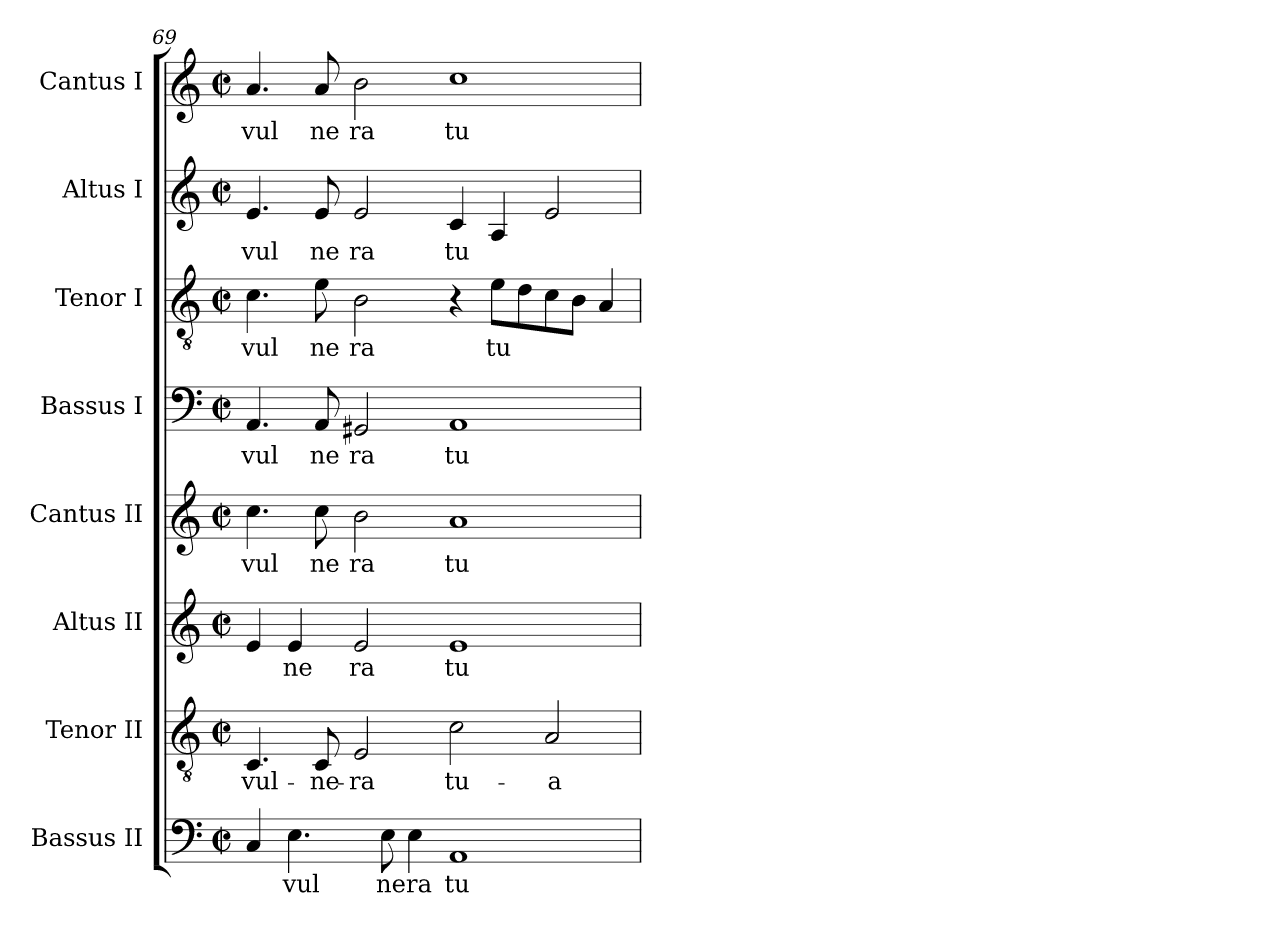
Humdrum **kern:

**kern	**text	**kern	**text	**kern	**text	**kern	**text	**kern	**text	**kern	**text	**kern	**text	**kern	**text
*part8	*part8	*part7	*part7	*part6	*part6	*part5	*part5	*part4	*part4	*part3	*part3	*part2	*part2	*part1	*part1
*staff8	*staff8	*staff7	*staff7	*staff6	*staff6	*staff5	*staff5	*staff4	*staff4	*staff3	*staff3	*staff2	*staff2	*staff1	*staff1
*I"Bassus II	*	*I"Tenor II	*	*I"Altus II	*	*I"Cantus II	*	*I"Bassus I	*	*I"Tenor I	*	*I"Altus I	*	*I"Cantus I	*
!!LO:PB:g=z
*clefF4	*	*clefGv2	*	*clefG2	*	*clefG2	*	*clefF4	*	*clefGv2	*	*clefG2	*	*clefG2	*
*M2/2	*	*M2/2	*	*M2/2	*	*M2/2	*	*M2/2	*	*M2/2	*	*M2/2	*	*M2/2	*
*met(c|)	*	*met(c|)	*	*met(c|)	*	*met(c|)	*	*met(c|)	*	*met(c|)	*	*met(c|)	*	*met(c|)	*
=69	=69	=69	=69	=69	=69	=69	=69	=69	=69	=69	=69	=69	=69	=69	=69
!	!	!	!LO:LY:b:cj	!	!	!	!LO:LY:b:cj	!	!LO:LY:b:cj	!	!LO:LY:b:cj	!	!LO:LY:b:cj	!	!LO:LY:b:cj
4C/	.	4.C/	vul-	4e/	.	4.cc\	vul	4.AA/	vul	4.c\	vul	4.e/	vul	4.a/	vul
!	!LO:LY:b:cj	!	!	!	!LO:LY:b:cj	!	!	!	!	!	!	!	!	!	!
4.E\	vul	.	.	4e/	-ne	.	.	.	.	.	.	.	.	.	.
!	!	!	!LO:LY:b:cj	!	!	!	!LO:LY:b:cj	!	!LO:LY:b:cj	!	!LO:LY:b:cj	!	!LO:LY:b:cj	!	!LO:LY:b:cj
.	.	8C/	-ne-	.	.	8cc\	ne	8AA/	ne	8e\	ne	8e/	ne	8a/	ne
!	!	!	!LO:LY:b:cj	!	!LO:LY:b:cj	!	!LO:LY:b:cj	!	!LO:LY:b:cj	!	!LO:LY:b:cj	!	!LO:LY:b:cj	!	!LO:LY:b:cj
.	.	2E/	-ra	2e/	ra	2b\	ra	2GG#X/	ra	2B\	ra	2e/	ra	2b\	ra
!	!LO:LY:b:cj	!	!	!	!	!	!	!	!	!	!	!	!	!	!
8E\	nera	.	.	.	.	.	.	.	.	.	.	.	.	.	.
4E\	.	.	.	.	.	.	.	.	.	.	.	.	.	.	.
!	!LO:LY:b:cj	!	!LO:LY:b:cj	!	!LO:LY:b:cj	!	!LO:LY:b:cj	!	!LO:LY:b:cj	!	!	!	!LO:LY:b:cj	!	!LO:LY:b:cj
1AA	tu	2c\	tu-	1e	tu	1a	tu	1AA	tu	4r	.	4c/	tu	1cc	tu
!	!	!	!	!	!	!	!	!	!	!	!LO:LY:b:cj	!	!	!	!
.	.	.	.	.	.	.	.	.	.	8e\L	tu	4A/	.	.	.
.	.	.	.	.	.	.	.	.	.	8d\	.	.	.	.	.
!	!	!	!LO:LY:b:cj	!	!	!	!	!	!	!	!	!	!	!	!
.	.	2A/	-a	.	.	.	.	.	.	8c\	.	2e/	.	.	.
.	.	.	.	.	.	.	.	.	.	8B\J	.	.	.	.	.
.	.	.	.	.	.	.	.	.	.	4A/	.	.	.	.	.
=	=	=	=	=	=	=	=	=	=	=	=	=	=	=	=
*-	*-	*-	*-	*-	*-	*-	*-	*-	*-	*-	*-	*-	*-	*-	*-
